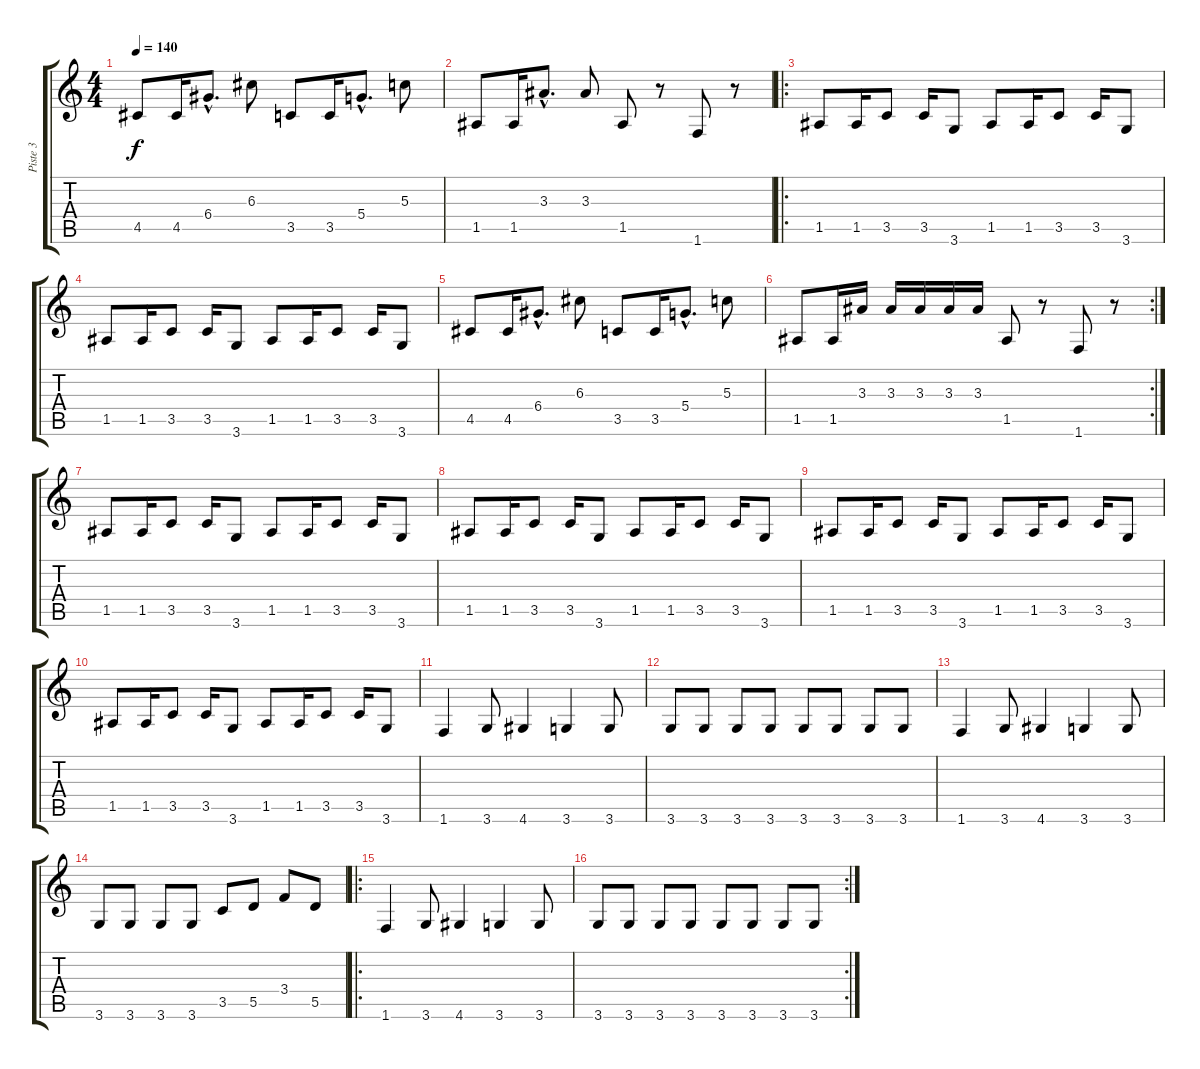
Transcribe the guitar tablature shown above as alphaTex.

\track ("Piste 3" "Piste 3") {instrument electricbasspick}
\staff {score tabs}
\tuning (E4 B3 G3 D3 A2 E2) {hide}
\ts (4 4)
\tempo 140
\clef g2
\ks c
4.5.8{dy f} 4.5.16 6.4{hac}.8{d} 6.3.8 3.5.8 3.5.16 5.4{hac}.8{d} 5.3.8 |
1.5.8 1.5.16 3.3{hac}.8{d} 3.3.8 1.5.8 r.8 1.6.8 r.8 |
\ro
1.5.8 1.5.16 3.5.8 3.5.16 3.6.8 1.5.8 1.5.16 3.5.8 3.5.16 3.6.8 |
1.5.8 1.5.16 3.5.8 3.5.16 3.6.8 1.5.8 1.5.16 3.5.8 3.5.16 3.6.8 |
4.5.8 4.5.16 6.4{hac}.8{d} 6.3.8 3.5.8 3.5.16 5.4{hac}.8{d} 5.3.8 |
\rc 2
1.5.8 1.5.16 3.3.16 3.3.16 3.3.16 3.3.16 3.3.16 1.5.8 r.8 1.6.8 r.8 |
1.5.8 1.5.16 3.5.8 3.5.16 3.6.8 1.5.8 1.5.16 3.5.8 3.5.16 3.6.8 |
1.5.8 1.5.16 3.5.8 3.5.16 3.6.8 1.5.8 1.5.16 3.5.8 3.5.16 3.6.8 |
1.5.8 1.5.16 3.5.8 3.5.16 3.6.8 1.5.8 1.5.16 3.5.8 3.5.16 3.6.8 |
1.5.8 1.5.16 3.5.8 3.5.16 3.6.8 1.5.8 1.5.16 3.5.8 3.5.16 3.6.8 |
1.6.4 3.6.8 4.6.4 3.6.4 3.6.8 |
3.6.8 3.6.8 3.6.8 3.6.8 3.6.8 3.6.8 3.6.8 3.6.8 |
1.6.4 3.6.8 4.6.4 3.6.4 3.6.8 |
3.6.8 3.6.8 3.6.8 3.6.8 3.5.8 5.5.8 3.4.8 5.5.8 |
\ro
1.6.4 3.6.8 4.6.4 3.6.4 3.6.8 |
\rc 2
3.6.8 3.6.8 3.6.8 3.6.8 3.6.8 3.6.8 3.6.8 3.6.8
